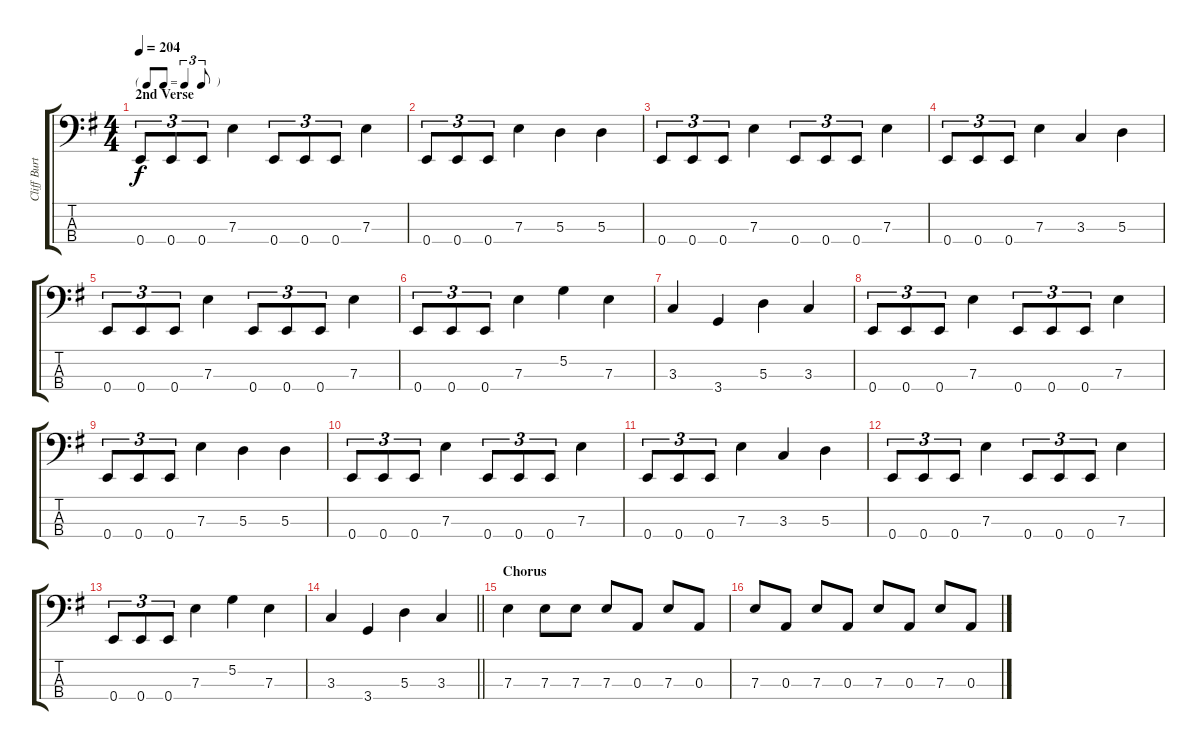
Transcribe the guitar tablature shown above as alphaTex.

\track ("Cliff Burton" "Cliff Burt") {instrument electricbassfinger}
\staff {score tabs}
\tuning (G2 D2 A1 E1) {hide}
\ts (4 4)
\tf triplet8th
\section ("" "2nd Verse")
\tempo 204
\clef f4
\ks eminor
0.4.8{tu (3 2) dy f} 0.4.8{tu (3 2)} 0.4.8{tu (3 2)} 7.3.4 0.4.8{tu (3 2)} 0.4.8{tu (3 2)} 0.4.8{tu (3 2)} 7.3.4 |
0.4.8{tu (3 2)} 0.4.8{tu (3 2)} 0.4.8{tu (3 2)} 7.3.4 5.3.4 5.3.4 |
0.4.8{tu (3 2)} 0.4.8{tu (3 2)} 0.4.8{tu (3 2)} 7.3.4 0.4.8{tu (3 2)} 0.4.8{tu (3 2)} 0.4.8{tu (3 2)} 7.3.4 |
0.4.8{tu (3 2)} 0.4.8{tu (3 2)} 0.4.8{tu (3 2)} 7.3.4 3.3.4 5.3.4 |
0.4.8{tu (3 2)} 0.4.8{tu (3 2)} 0.4.8{tu (3 2)} 7.3.4 0.4.8{tu (3 2)} 0.4.8{tu (3 2)} 0.4.8{tu (3 2)} 7.3.4 |
0.4.8{tu (3 2)} 0.4.8{tu (3 2)} 0.4.8{tu (3 2)} 7.3.4 5.2.4 7.3.4 |
3.3.4 3.4.4 5.3.4 3.3.4 |
0.4.8{tu (3 2)} 0.4.8{tu (3 2)} 0.4.8{tu (3 2)} 7.3.4 0.4.8{tu (3 2)} 0.4.8{tu (3 2)} 0.4.8{tu (3 2)} 7.3.4 |
0.4.8{tu (3 2)} 0.4.8{tu (3 2)} 0.4.8{tu (3 2)} 7.3.4 5.3.4 5.3.4 |
0.4.8{tu (3 2)} 0.4.8{tu (3 2)} 0.4.8{tu (3 2)} 7.3.4 0.4.8{tu (3 2)} 0.4.8{tu (3 2)} 0.4.8{tu (3 2)} 7.3.4 |
0.4.8{tu (3 2)} 0.4.8{tu (3 2)} 0.4.8{tu (3 2)} 7.3.4 3.3.4 5.3.4 |
0.4.8{tu (3 2)} 0.4.8{tu (3 2)} 0.4.8{tu (3 2)} 7.3.4 0.4.8{tu (3 2)} 0.4.8{tu (3 2)} 0.4.8{tu (3 2)} 7.3.4 |
0.4.8{tu (3 2)} 0.4.8{tu (3 2)} 0.4.8{tu (3 2)} 7.3.4 5.2.4 7.3.4 |
\barLineRight lightlight
3.3.4 3.4.4 5.3.4 3.3.4 |
\section ("" "Chorus")
7.3.4 7.3.8 7.3.8 7.3.8 0.3.8 7.3.8 0.3.8 |
7.3.8 0.3.8 7.3.8 0.3.8 7.3.8 0.3.8 7.3.8 0.3.8
